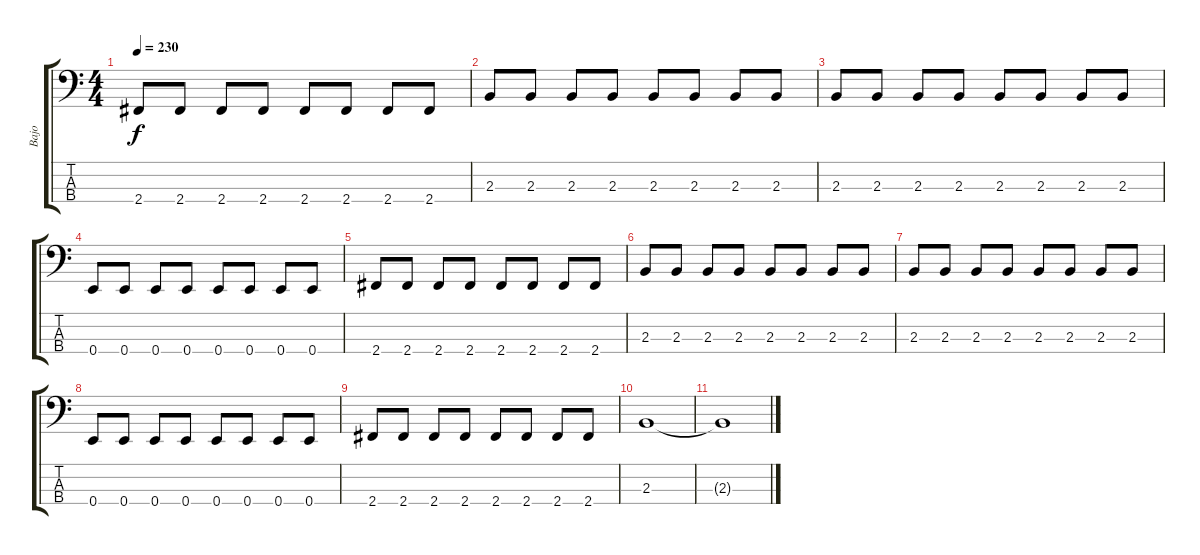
\track ("Bajo" "Bajo") {instrument electricbasspick}
\staff {score tabs}
\tuning (G2 D2 A1 E1) {hide}
\ts (4 4)
\tempo 230
\clef f4
\ks c
2.4.8{dy f} 2.4.8 2.4.8 2.4.8 2.4.8 2.4.8 2.4.8 2.4.8 |
2.3.8 2.3.8 2.3.8 2.3.8 2.3.8 2.3.8 2.3.8 2.3.8 |
2.3.8 2.3.8 2.3.8 2.3.8 2.3.8 2.3.8 2.3.8 2.3.8 |
0.4.8 0.4.8 0.4.8 0.4.8 0.4.8 0.4.8 0.4.8 0.4.8 |
2.4.8 2.4.8 2.4.8 2.4.8 2.4.8 2.4.8 2.4.8 2.4.8 |
2.3.8 2.3.8 2.3.8 2.3.8 2.3.8 2.3.8 2.3.8 2.3.8 |
2.3.8 2.3.8 2.3.8 2.3.8 2.3.8 2.3.8 2.3.8 2.3.8 |
0.4.8 0.4.8 0.4.8 0.4.8 0.4.8 0.4.8 0.4.8 0.4.8 |
2.4.8 2.4.8 2.4.8 2.4.8 2.4.8 2.4.8 2.4.8 2.4.8 |
2.3.1 |
2.3{t}.1
